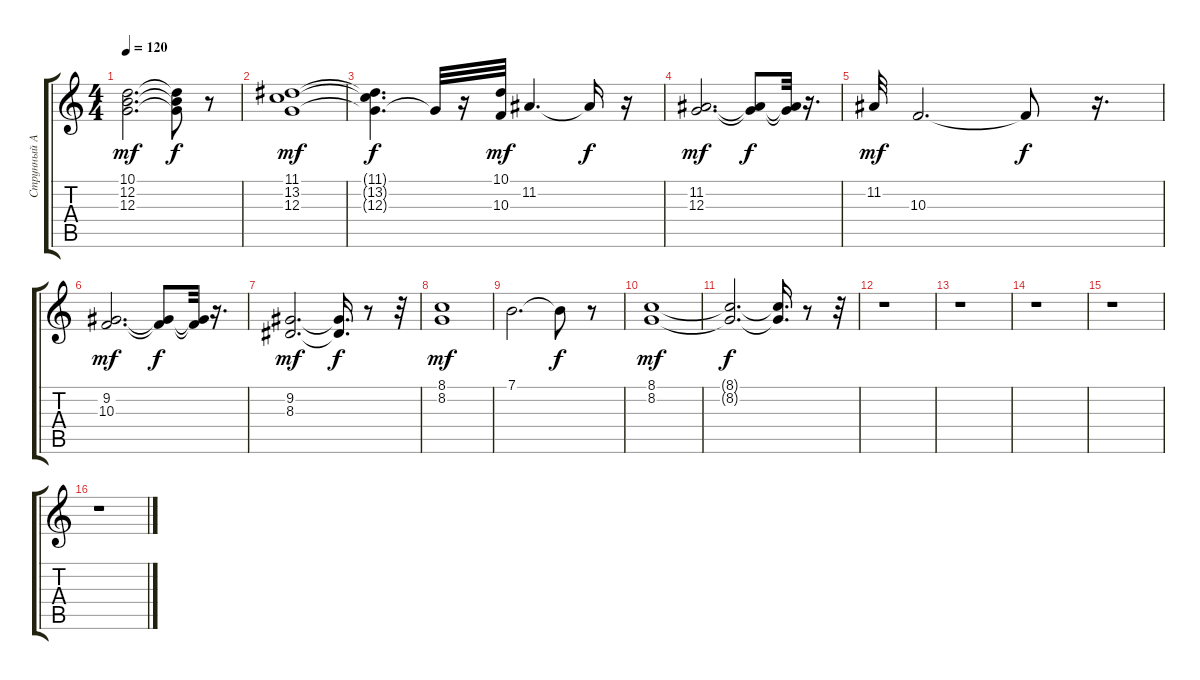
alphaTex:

\track ("Струнный Ансамбль 2" "Струнный А") {instrument stringensemble2}
\staff {score tabs}
\tuning (E4 B3 G3 D3 A2 E2) {hide}
\ts (4 4)
\tempo 120
\clef g2
\ks c
(10.1 12.2 12.3).2{d dy mf} (10.1{t} 12.2{t} 12.3{t}).8{dy f} r.8 |
(11.1 13.2 12.3).1{dy mf} |
(11.1{t} 13.2{t} 12.3{t}).4{d dy f} 12.3{t}.32 r.16 (10.1 10.3).32{dy mf} 11.2.4{d} 11.2{t}.16{dy f} r.16 |
(11.2 12.3).2{d dy mf} (11.2{t} 12.3{t}).8{dy f} (11.2{t} 12.3{t}).32 r.16{d} |
11.2.32{dy mf} 10.3.2{d} 10.3{t}.8{dy f} r.16{d} |
(9.2 10.3).2{d dy mf} (9.2{t} 10.3{t}).8{dy f} (9.2{t} 10.3{t}).32 r.16{d} |
(9.2 8.3).2{d dy mf} (9.2{t} 8.3{t}).16{d dy f} r.8 r.32 |
(8.1 8.2).1{dy mf} |
7.1.2{d} 7.1{t}.8{dy f} r.8 |
(8.1 8.2).1{dy mf} |
(8.1{t} 8.2{t}).2{d dy f} (8.1{t} 8.2{t}).16{d} r.8 r.32 |
r.1 |
r.1 |
r.1 |
r.1 |
r.1
